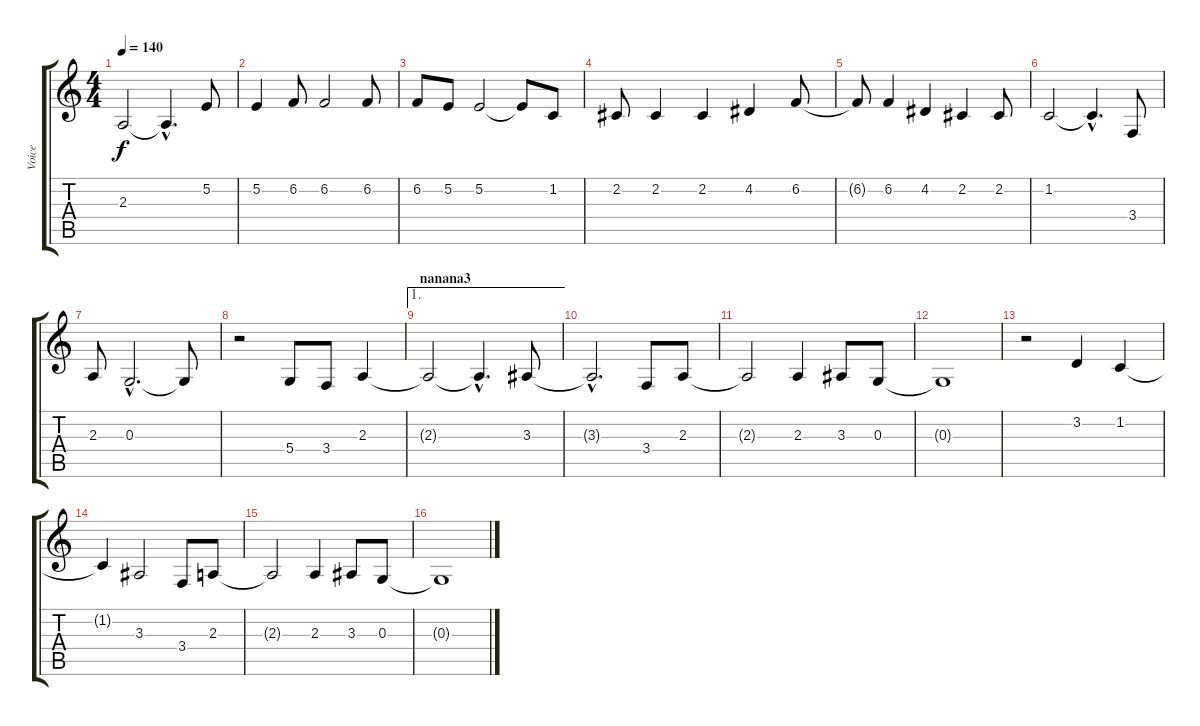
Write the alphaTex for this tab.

\track ("Voice" "Voice") {instrument flute}
\staff {score tabs}
\tuning (E4 B3 G3 D3 A2 D2) {hide}
\ts (4 4)
\tempo 140
\clef g2
\ks c
2.3.2{dy f} 2.3{hac t}.4{d} 5.2.8 |
5.2.4 6.2.8 6.2.2 6.2.8 |
6.2.8 5.2.8 5.2.2 5.2{t}.8 1.2.8 |
2.2.8 2.2.4 2.2.4 4.2.4 6.2.8 |
6.2{t}.8 6.2.4 4.2.4 2.2.4 2.2.8 |
1.2.2 1.2{hac t}.4{d} 3.4.8 |
2.3.8 0.3{hac}.2{d} 0.3{t}.8 |
r.2 5.4.8 3.4.8 2.3.4 |
\ae 1
\section ("" "nanana3")
2.3{t}.2 2.3{hac t}.4{d} 3.3.8 |
3.3{hac t}.2{d} 3.4.8 2.3.8 |
2.3{t}.2 2.3.4 3.3.8 0.3.8 |
0.3{t}.1 |
r.2 3.2.4 1.2.4 |
1.2{t}.4 3.3.2 3.4.8 2.3.8 |
2.3{t}.2 2.3.4 3.3.8 0.3.8 |
0.3{t}.1
